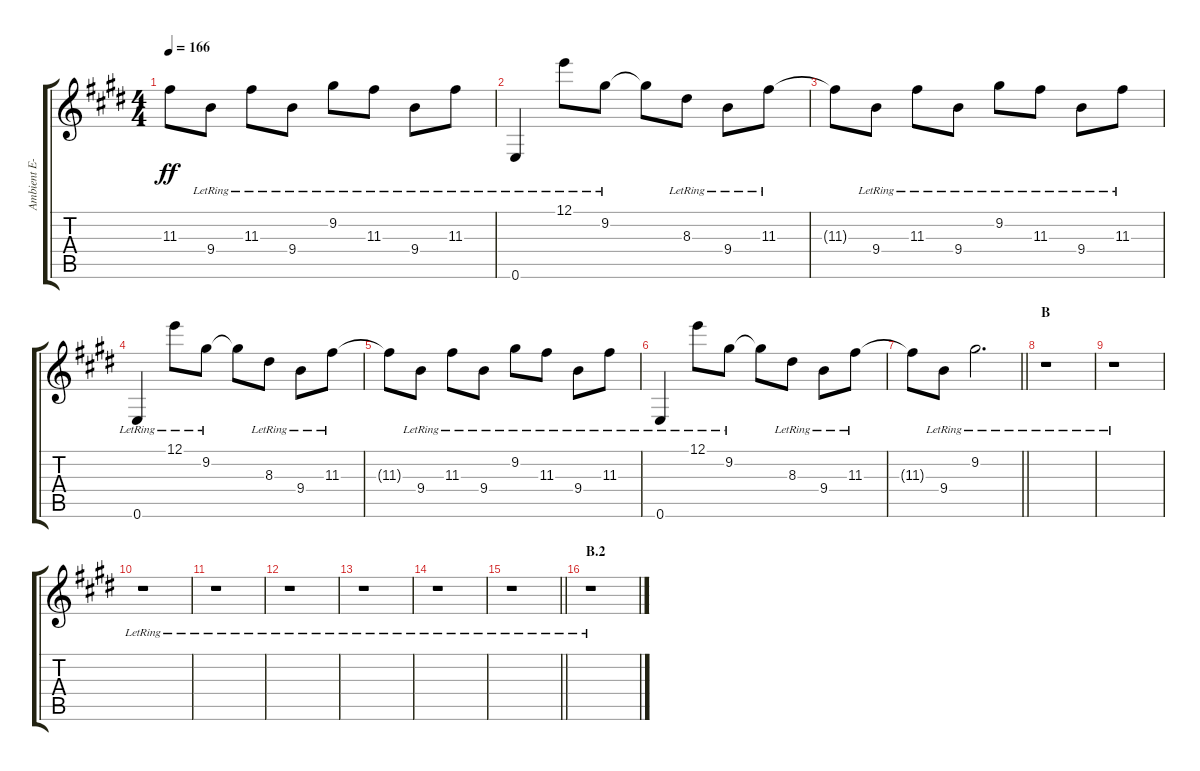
\track ("Ambient E-Guitar" "Ambient E-") {instrument electricguitarjazz}
\staff {score tabs}
\tuning (E4 B3 G3 D3 A2 E2) {hide}
\ts (4 4)
\tempo 166
\clef g2
\ks e
11.3{t}.8{dy ff} 9.4{lr}.8 11.3{lr}.8 9.4{lr}.8 9.2{lr}.8 11.3{lr}.8 9.4{lr}.8 11.3{lr}.8 |
0.6{lr}.4 12.1{lr}.8 9.2{lr}.8 9.2{t}.8 8.3{lr}.8 9.4{lr}.8 11.3{lr}.8 |
11.3{t}.8 9.4{lr}.8 11.3{lr}.8 9.4{lr}.8 9.2{lr}.8 11.3{lr}.8 9.4{lr}.8 11.3{lr}.8 |
0.6{lr}.4 12.1{lr}.8 9.2{lr}.8 9.2{t}.8 8.3{lr}.8 9.4{lr}.8 11.3{lr}.8 |
11.3{t}.8 9.4{lr}.8 11.3{lr}.8 9.4{lr}.8 9.2{lr}.8 11.3{lr}.8 9.4{lr}.8 11.3{lr}.8 |
0.6{lr}.4 12.1{lr}.8 9.2{lr}.8 9.2{t}.8 8.3{lr}.8 9.4{lr}.8 11.3{lr}.8 |
\barLineRight lightlight
11.3{t}.8 9.4{lr}.8 9.2{lr}.2{d} |
\section ("" "B")
r.1 |
r.1 |
r.1 |
r.1 |
r.1 |
r.1 |
r.1 |
\barLineRight lightlight
r.1 |
\section ("" "B.2")
r.1
